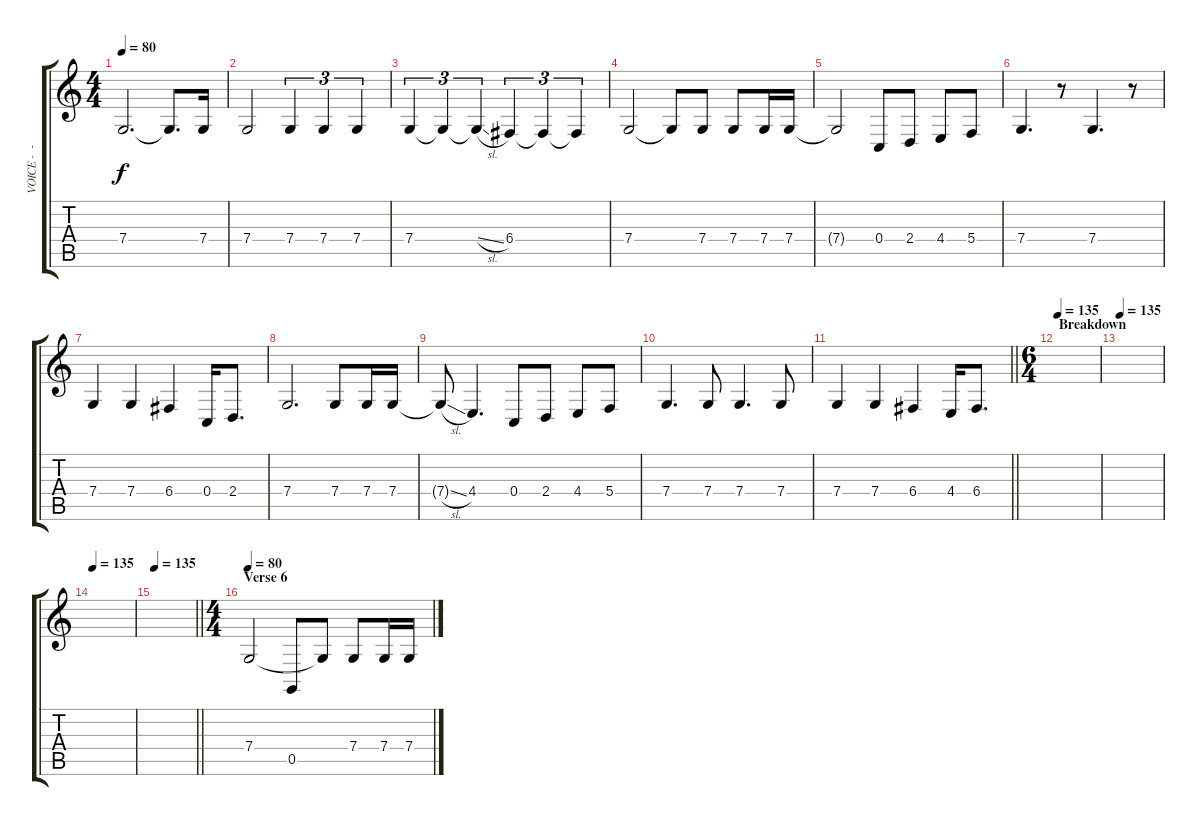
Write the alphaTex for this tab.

\track ("VOICE -  - Joe Duplantier" "VOICE -  -") {instrument lead2sawtooth}
\staff {score tabs}
\tuning (D4 A3 F3 C3 G2 D2) {hide}
\ts (4 4)
\tempo 80
\clef g2
\ks c
7.4{t}.2{d dy f} 7.4{t}.8{d} 7.4.16 |
7.4.2 7.4.4{tu (3 2)} 7.4.4{tu (3 2)} 7.4.4{tu (3 2)} |
7.4.4{tu (3 2)} 7.4{t}.4{tu (3 2)} 7.4{sl t}.4{tu (3 2)} 6.4.4{tu (3 2)} 6.4{t}.4{tu (3 2)} 6.4{t}.4{tu (3 2)} |
7.4.2 7.4{t}.8 7.4.8 7.4.8 7.4.16 7.4.16 |
7.4{t}.2 0.4.8 2.4.8 4.4.8 5.4.8 |
7.4.4{d} r.8 7.4.4{d} r.8 |
7.4.4 7.4.4 6.4.4 0.4.16 2.4.8{d} |
7.4.2{d} 7.4.8 7.4.16 7.4.16 |
7.4{sl t}.8 4.4.4{d} 0.4.8 2.4.8 4.4.8 5.4.8 |
7.4.4{d} 7.4.8 7.4.4{d} 7.4.8 |
\barLineRight lightlight
7.4.4 7.4.4 6.4.4 4.4.16 6.4.8{d} |
\ts (6 4)
\section ("" "Breakdown")
\tempo 135
|
\tempo 135
|
\tempo 135
|
\tempo 135
\barLineRight lightlight
|
\ts (4 4)
\section ("" "Verse 6")
\tempo 80
7.4.2 0.5.8 7.4{t}.8 7.4.8 7.4.16 7.4.16
